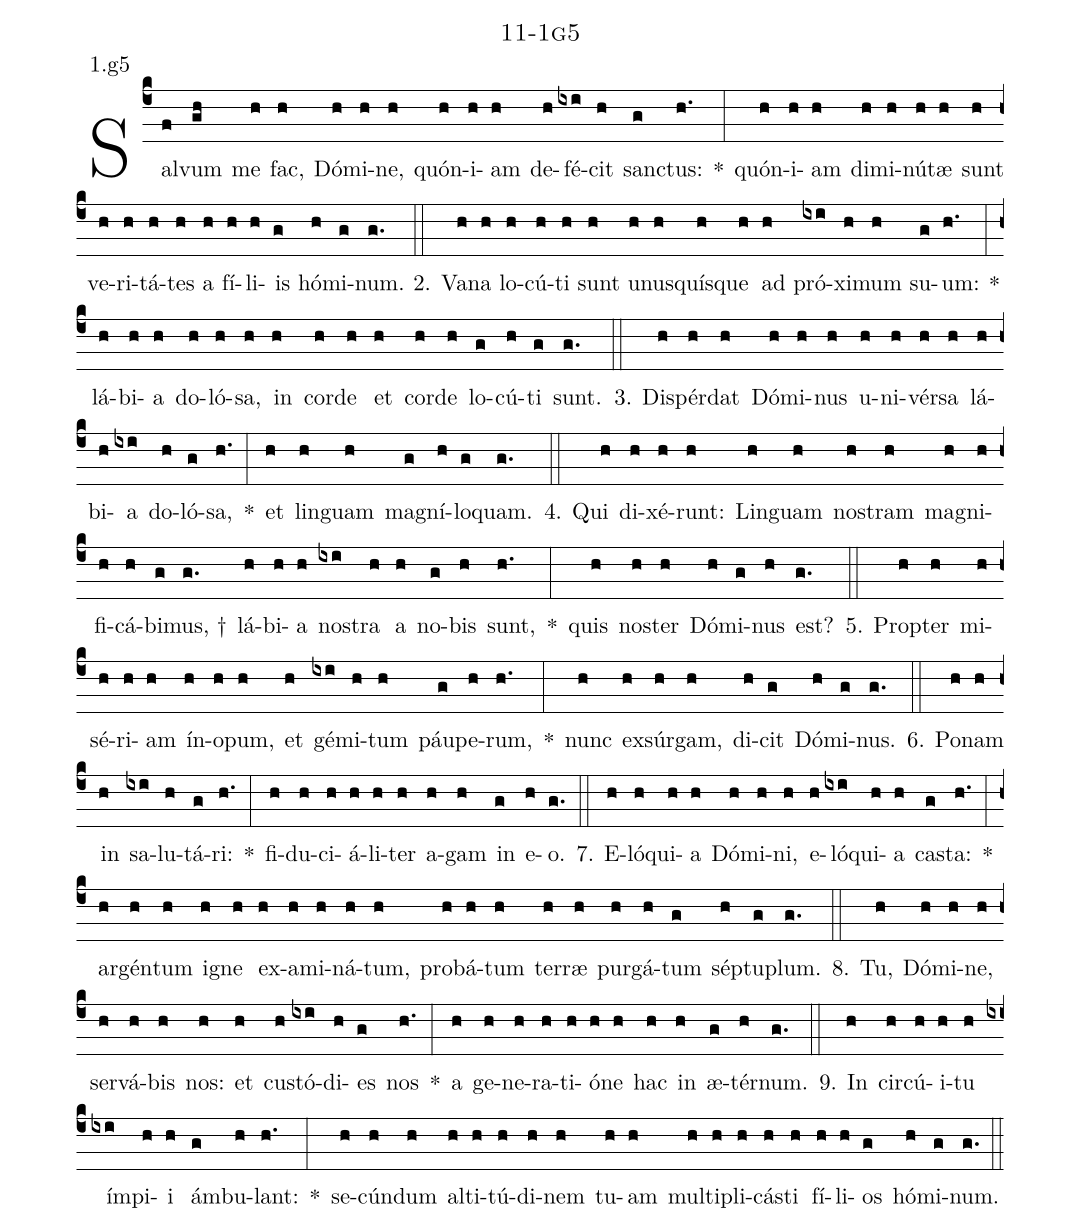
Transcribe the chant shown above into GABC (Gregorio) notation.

name: 11-1g5;
annotation: 1.g5;
%%
(c4)Sal(f)vum(gh) me(h) fac,(h) Dó(h)mi(h)ne,(h) quón(h)i(h)am(h) de(h)fé(ixi)cit(h) sanc(g)tus:(h.) *(:) quón(h)i(h)am(h) di(h)mi(h)nú(h)tæ(h) sunt(h) ve(h)ri(h)tá(h)tes(h) a(h) fí(h)li(h)is(g) hó(h)mi(g)num.(g.) (::)
2. Va(h)na(h) lo(h)cú(h)ti(h) sunt(h) u(h)nus(h)quís(h)que(h) ad(h) pró(ixi)xi(h)mum(h) su(g)um:(h.) *(:) lá(h)bi(h)a(h) do(h)ló(h)sa,(h) in(h) cor(h)de(h) et(h) cor(h)de(h) lo(g)cú(h)ti(g) sunt.(g.) (::)
3. Dis(h)pér(h)dat(h) Dó(h)mi(h)nus(h) u(h)ni(h)vér(h)sa(h) lá(h)bi(h)a(ixi) do(h)ló(g)sa,(h.) *(:) et(h) lin(h)guam(h) ma(g)gní(h)lo(g)quam.(g.) (::)
4. Qui(h) di(h)xé(h)runt:(h) Lin(h)guam(h) nos(h)tram(h) ma(h)gni(h)fi(h)cá(h)bi(g)mus, †(g.) lá(h)bi(h)a(h) nos(ixi)tra(h) a(h) no(g)bis(h) sunt,(h.) *(:) quis(h) nos(h)ter(h) Dó(h)mi(g)nus(h) est?(g.) (::)
5. Prop(h)ter(h) mi(h)sé(h)ri(h)am(h) ín(h)o(h)pum,(h) et(h) gé(ixi)mi(h)tum(h) páu(g)pe(h)rum,(h.) *(:) nunc(h) ex(h)súr(h)gam,(h) di(h)cit(g) Dó(h)mi(g)nus.(g.) (::)
6. Po(h)nam(h) in(h) sa(ixi)lu(h)tá(g)ri:(h.) *(:) fi(h)du(h)ci(h)á(h)li(h)ter(h) a(h)gam(h) in(g) e(h)o.(g.) (::)
7. E(h)ló(h)qui(h)a(h) Dó(h)mi(h)ni,(h) e(h)ló(ixi)qui(h)a(h) cas(g)ta:(h.) *(:) ar(h)gén(h)tum(h) i(h)gne(h) ex(h)a(h)mi(h)ná(h)tum,(h) pro(h)bá(h)tum(h) ter(h)ræ(h) pur(h)gá(h)tum(g) sép(h)tu(g)plum.(g.) (::)
8. Tu,(h) Dó(h)mi(h)ne,(h) ser(h)vá(h)bis(h) nos:(h) et(h) cus(h)tó(ixi)di(h)es(g) nos(h.) *(:) a(h) ge(h)ne(h)ra(h)ti(h)ó(h)ne(h) hac(h) in(h) æ(g)tér(h)num.(g.) (::)
9. In(h) cir(h)cú(h)i(h)tu(h) ím(ixi)pi(h)i(h) ám(g)bu(h)lant:(h.) *(:) se(h)cún(h)dum(h) al(h)ti(h)tú(h)di(h)nem(h) tu(h)am(h) mul(h)ti(h)pli(h)cás(h)ti(h) fí(h)li(h)os(g) hó(h)mi(g)num.(g.) (::)
